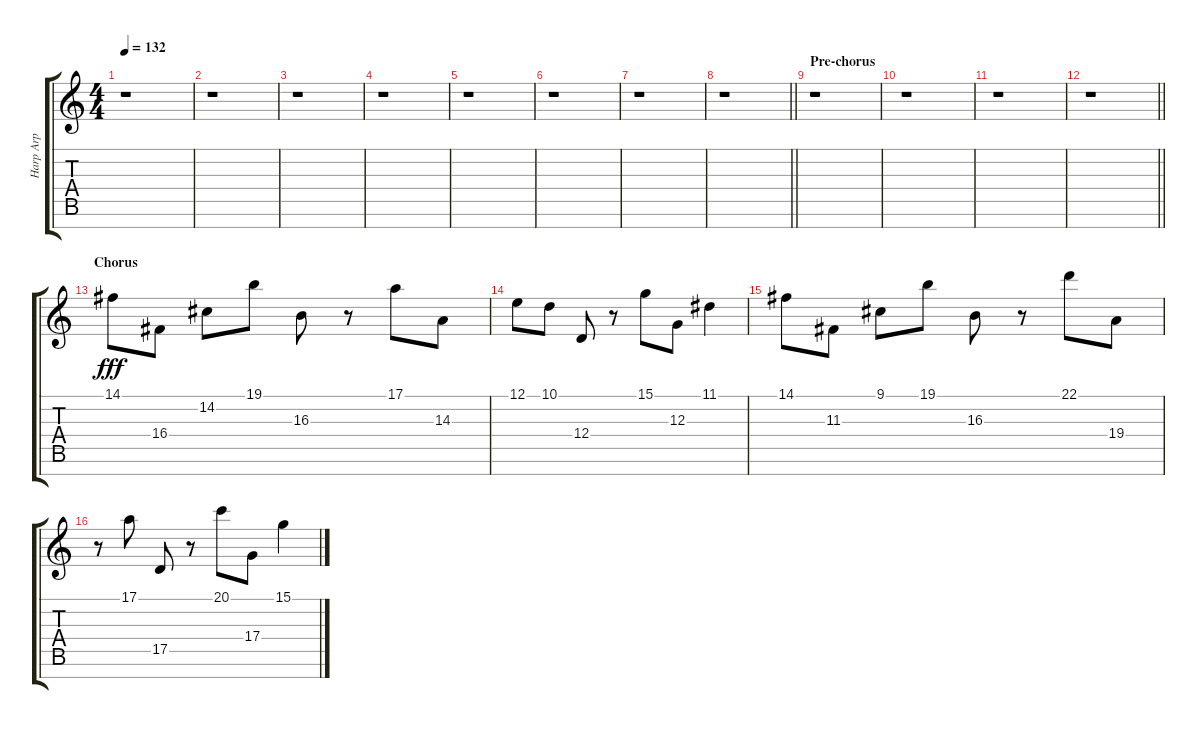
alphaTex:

\track ("Harp Arp" "Harp Arp") {instrument orchestralharp}
\staff {score tabs}
\tuning (E4 B3 G3 D3 A2 E2 B1) {hide}
\ts (4 4)
\tempo 132
\clef g2
\ks c
r.1{dy fff} |
r.1 |
r.1 |
r.1 |
r.1 |
r.1 |
r.1 |
\barLineRight lightlight
r.1 |
\section ("" "Pre-chorus")
r.1 |
r.1 |
r.1 |
\barLineRight lightlight
r.1 |
\section ("" "Chorus")
14.1.8 16.4.8 14.2.8 19.1.8 16.3.8 r.8 17.1.8 14.3.8 |
12.1.8 10.1.8 12.4.8 r.8 15.1.8 12.3.8 11.1.4 |
14.1.8 11.3.8 9.1.8 19.1.8 16.3.8 r.8 22.1.8 19.4.8 |
r.8 17.1.8 17.5.8 r.8 20.1.8 17.4.8 15.1.4
